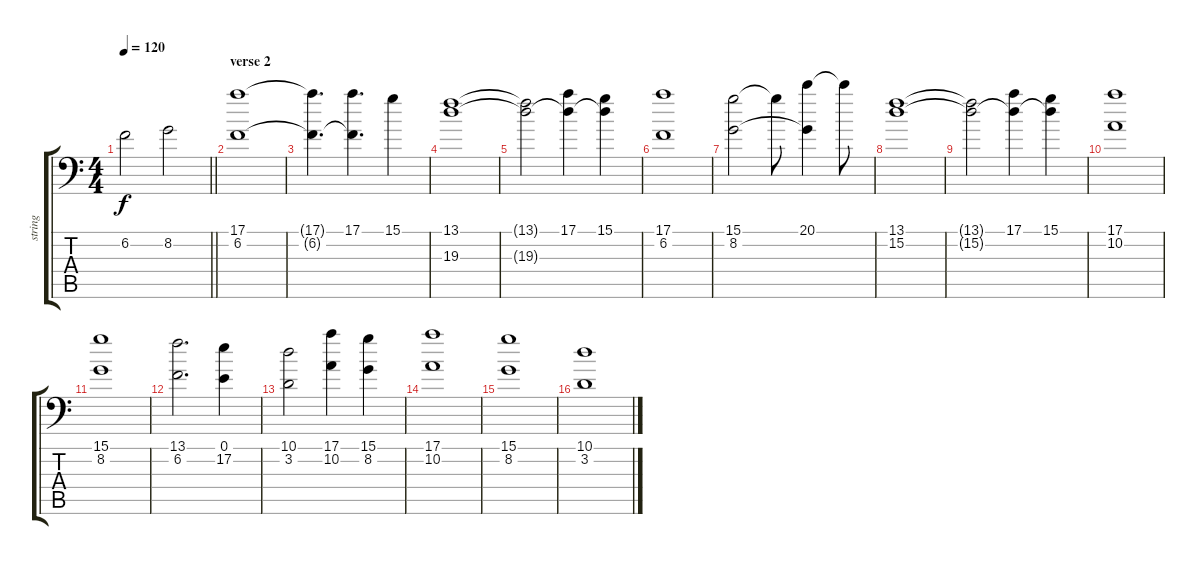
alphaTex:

\track ("string" "string") {instrument stringensemble1}
\staff {score tabs}
\tuning (E4 B3 G3 E2 A1 F1) {hide}
\ts (4 4)
\tempo 120
\clef f4
\barLineRight lightlight
\ks c
6.2.2{dy f} 8.2.2 |
\section ("" "verse 2")
(17.1 6.2).1 |
(17.1{t} 6.2{t}).4{d} (17.1 6.2{t}).4{d} 15.1.4 |
(13.1 19.3).1 |
(13.1{t} 19.3{t}).2 (17.1 19.3{t}).4 (15.1 19.3{t}).4 |
(17.1 6.2).1 |
(15.1 8.2).2 15.1{t}.8 (20.1 8.2{t}).4 20.1{t}.8 |
(13.1 15.2).1 |
(13.1{t} 15.2{t}).2 (17.1 15.2{t}).4 (15.1 15.2{t}).4 |
(17.1 10.2).1 |
(15.1 8.2).1 |
(13.1 6.2).2{d} (0.1 17.2).4 |
(10.1 3.2).2 (17.1 10.2).4 (15.1 8.2).4 |
(17.1 10.2).1 |
(15.1 8.2).1 |
(10.1 3.2).1
